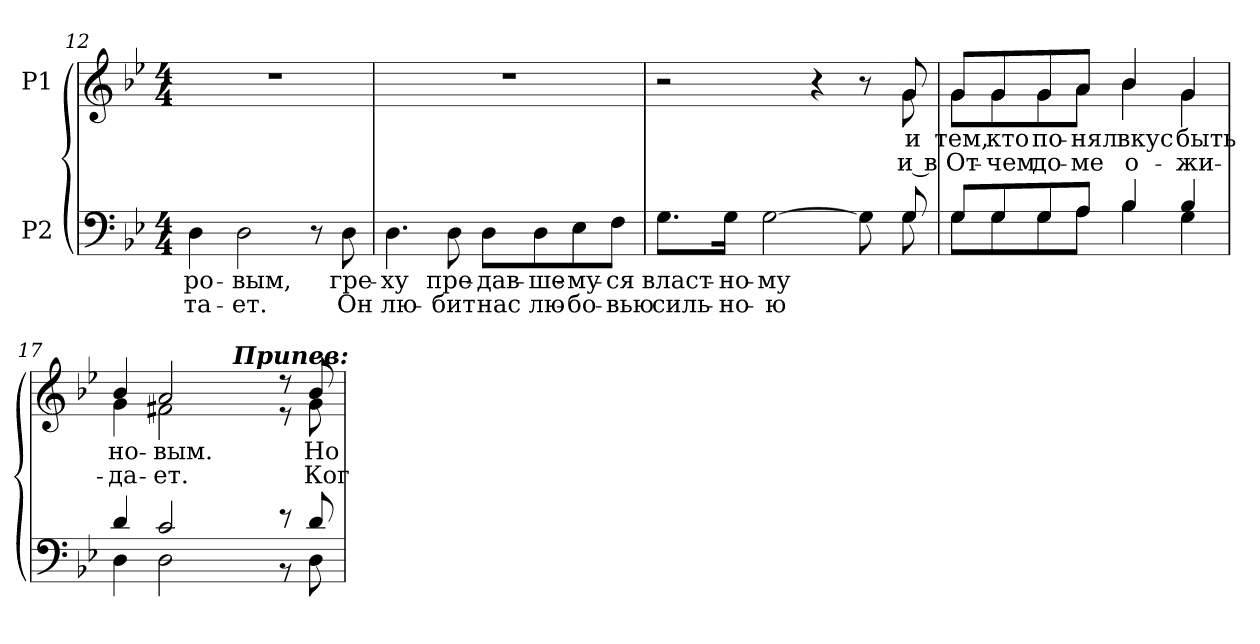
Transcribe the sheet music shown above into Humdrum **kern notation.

**kern	**text	**text	**kern	**text	**text
*part2	*part2	*part2	*part1	*part1	*part1
*staff2	*staff2	*staff2	*staff1	*staff1	*staff1
*I"P2	*	*	*I"P1	*	*
*clefF4	*	*	*clefG2	*	*
*k[b-e-]	*	*	*k[b-e-]	*	*
*g:	*	*	*g:	*	*
*M4/4	*	*	*M4/4	*	*
=12	=12	=12	=12	=12	=12
!	!LO:LY:b:color=#000000	!LO:LY:b:color=#000000	!	!	!
4Di\	-ро-	-та-	1r	.	.
!	!LO:LY:b:color=#000000	!LO:LY:b:color=#000000	!	!	!
2Di\	-вым,	-ет.	.	.	.
8r	.	.	.	.	.
!	!LO:LY:b:color=#000000	!LO:LY:b:color=#000000	!	!	!
8Di\	гре-	Он	.	.	.
=13	=13	=13	=13	=13	=13
!	!LO:LY:b:color=#000000	!LO:LY:b:color=#000000	!	!	!
4.Di\	-ху	лю-	1r	.	.
!	!LO:LY:b:color=#000000	!LO:LY:b:color=#000000	!	!	!
8Di\	пре-	-бит	.	.	.
!	!LO:LY:b:color=#000000	!LO:LY:b:color=#000000	!	!	!
8Di\L	-дав-	нас	.	.	.
!	!LO:LY:b:color=#000000	!LO:LY:b:color=#000000	!	!	!
8Di\	-ше-	лю-	.	.	.
!	!LO:LY:b:color=#000000	!LO:LY:b:color=#000000	!	!	!
8E-i\	-му-	-бо-	.	.	.
!	!LO:LY:b:color=#000000	!LO:LY:b:color=#000000	!	!	!
8Fi\J	-ся	-вью	.	.	.
=14	=14	=14	=14	=14	=14
!	!LO:LY:b:color=#000000	!LO:LY:b:color=#000000	!	!	!
*^	*	*	*	*	*
8.Gi\L	2ryy	власт-	силь-	2r	.	.
!	!	!LO:LY:b:color=#000000	!LO:LY:b:color=#000000	!	!	!
16Gi\Jk	.	-но-	-но-	.	.	.
!	!	!LO:LY:b:color=#000000	!LO:LY:b:color=#000000	!	!	!
[>2Gi\	.	-му	-ю	.	.	.
.	4ryy	.	.	4r	.	.
8Gi\]	8ryy	.	.	8r	.	.
!!LO:LB:g=z
=15-	=15-	=15-	=15-	=15-	=15-	=15-
!	!	!	!	!	!LO:LY:b:color=#000000	!LO:LY:b:color=#000000
*	*	*	*	*^	*	*
8Gi/	8Gi\	.	.	8gi/	8gi\	и	и в
=16	=16	=16	=16	=16	=16	=16	=16
!	!	!	!	!	!	!LO:LY:b:color=#000000	!LO:LY:b:color=#000000
8Gi/L	8Gi\L	.	.	8gi/L	8gi\L	тем,	От-
!	!	!	!	!	!	!LO:LY:b:color=#000000	!LO:LY:b:color=#000000
8Gi/	8Gi\	.	.	8gi/	8gi\	-кто	чем
!	!	!	!	!	!	!LO:LY:b:color=#000000	!LO:LY:b:color=#000000
8Gi/	8Gi\	.	.	8gi/	8gi\	по-	-до-
!	!	!	!	!	!	!LO:LY:b:color=#000000	!LO:LY:b:color=#000000
8Ai/J	8Ai\J	.	.	8ai/J	8ai\J	-нял	ме
!	!	!	!	!	!	!LO:LY:b:color=#000000	!LO:LY:b:color=#000000
4B-i/	4B-i\	.	.	4b-i/	4b-i\	вкус	о-
!	!	!	!	!	!	!LO:LY:b:color=#000000	!LO:LY:b:color=#000000
4B-i/	4Gi\	.	.	4gi/	4gi\	-быть	жи-
*	*	*	*	*v	*v	*	*
=17	=17	=17	=17	=17	=17	=17
*	*	*	*	*^	*	*
!	!	!	!	!	!	!LO:LY:b:color=#000000	!LO:LY:b:color=#000000
*	*	*	*	*	*^	*	*
4di/	4Di\	.	.	4b-i/	4gi\	4ryy	-но-	-да-
!	!	!	!	!	!	!	!LO:LY:b:color=#000000	!LO:LY:b:color=#000000
2ci/	2Di\	.	.	2ai/	2f#Xi\	8ryy	-вым.	ет.
.	.	.	.	.	.	16ryy	.	.
.	.	.	.	.	.	32ryy	.	.
.	.	.	.	.	.	64ryy	.	.
.	.	.	.	.	.	256ryy	.	.
.	.	.	.	.	.	1024ryy	.	.
!	!	!	!	!	!	!LO:TX:a:Bi:t=Припев&colon;	!	!
.	.	.	.	.	.	2ryy	.	.
8r	8r	.	.	8r	8r	.	.	.
!	!	!	!	!	!	!	!LO:LY:b:color=#000000	!LO:LY:b:color=#000000
8di/	8Di\	.	.	8b-i/	8gi\	.	Но	Ког-
.	.	.	.	.	.	128ryy	.	.
.	.	.	.	.	.	512.ryy	.	.
*v	*v	*	*	*	*	*	*	*
*	*	*	*v	*v	*v	*	*
=	=	=	=	=	=
*-	*-	*-	*-	*-	*-
